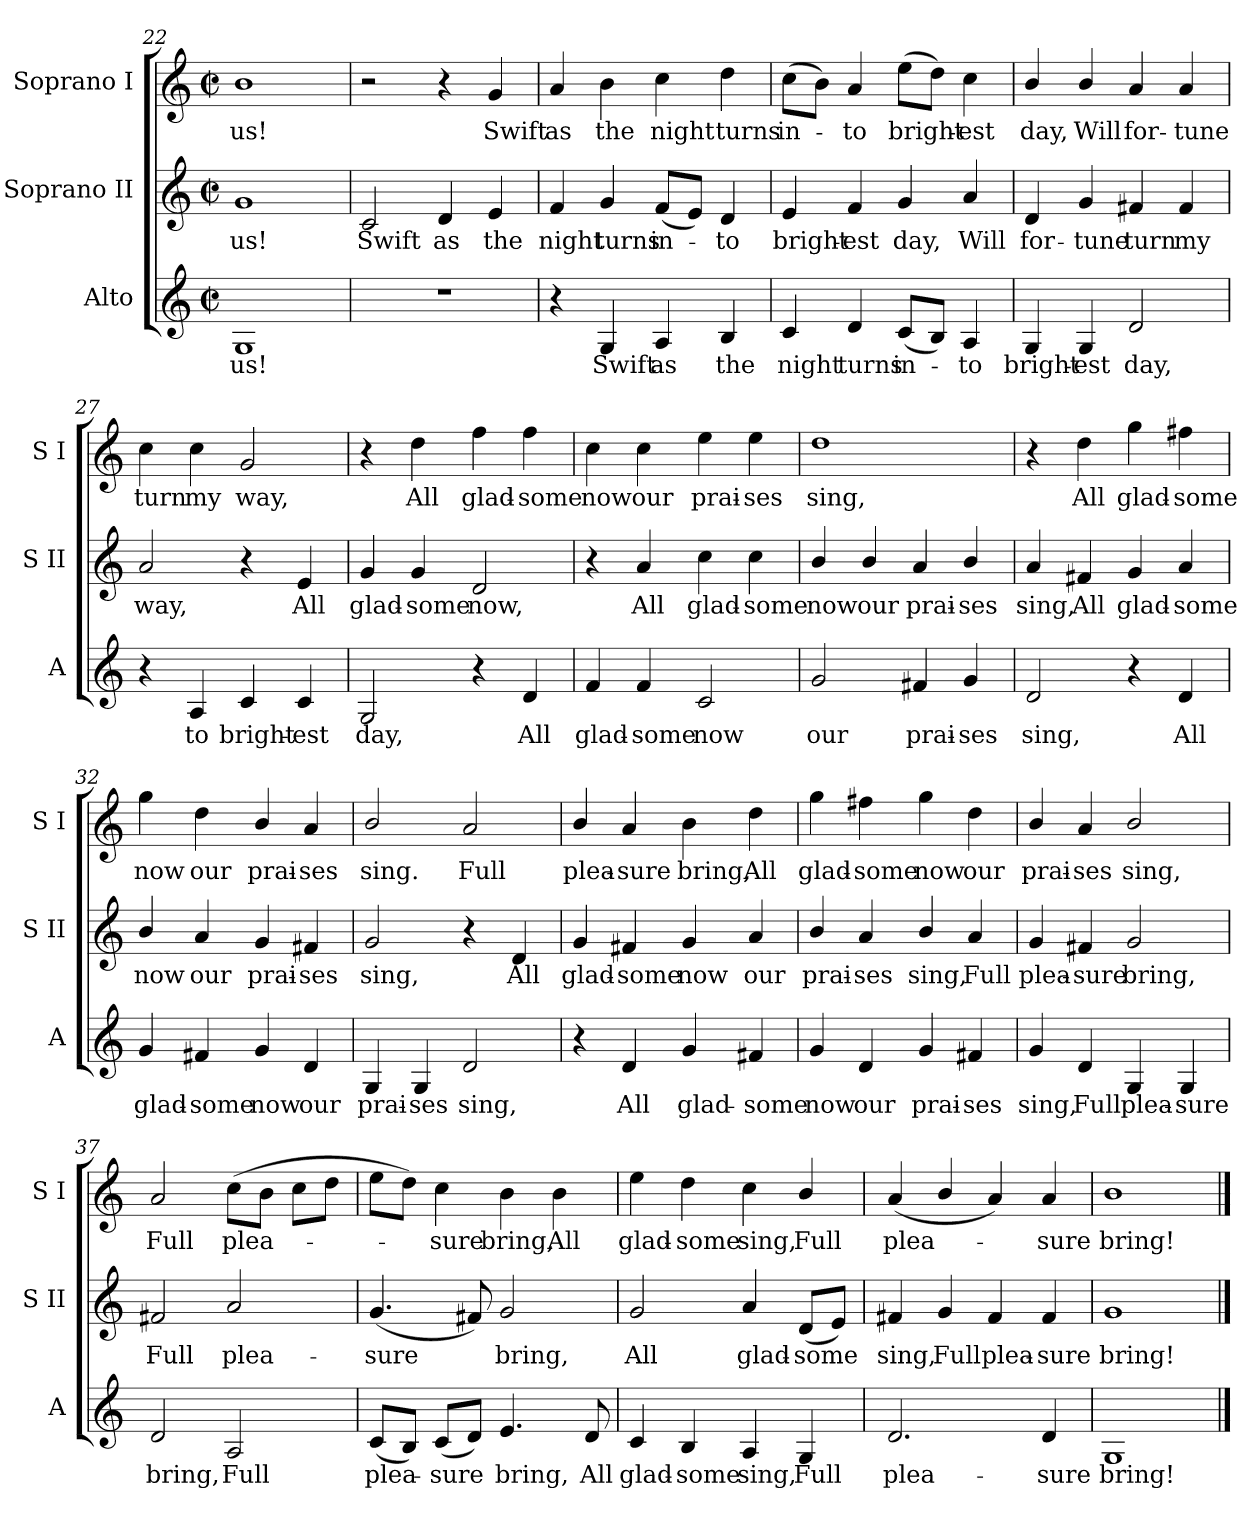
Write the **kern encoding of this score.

**kern	**text	**kern	**text	**kern	**text
*part3	*part3	*part2	*part2	*part1	*part1
*staff3	*staff3	*staff2	*staff2	*staff1	*staff1
*I"Alto	*	*I"Soprano II	*	*I"Soprano I	*
*I'A	*	*I'S II	*	*I'S I	*
*clefG2	*	*clefG2	*	*clefG2	*
*k[]	*	*k[]	*	*k[]	*
*C:	*	*C:	*	*C:	*
*M2/2	*	*M2/2	*	*M2/2	*
*met(c|)	*	*met(c|)	*	*met(c|)	*
=22	=22	=22	=22	=22	=22
!	!LO:LY:b	!	!LO:LY:b	!	!LO:LY:b
1G	us!	1g	us!	1b	us!
=23	=23	=23	=23	=23	=23
!	!	!	!LO:LY:b	!	!
1r	.	2c	Swift	2r	.
!	!	!	!LO:LY:b	!	!
.	.	4d	as	4r	.
!	!	!	!LO:LY:b	!	!LO:LY:b
.	.	4e	the	4g	Swift
!!LO:LB:g=z
=24	=24	=24	=24	=24	=24
!	!	!	!LO:LY:b	!	!LO:LY:b
4r	.	4f	night	4a	as
!	!LO:LY:b	!	!LO:LY:b	!	!LO:LY:b
4G	Swift	4g	turns	4b	the
!	!LO:LY:b	!	!LO:LY:b	!	!LO:LY:b
4A	as	(<8fL	in-	4cc	night
.	.	8eJ)	.	.	.
!	!LO:LY:b	!	!LO:LY:b	!	!LO:LY:b
4B	the	4d	to	4dd	turns
=25	=25	=25	=25	=25	=25
!	!LO:LY:b	!	!LO:LY:b	!	!LO:LY:b
4c	night	4e	bright-	(>8ccL	in-
.	.	.	.	8bJ)	.
!	!LO:LY:b	!	!LO:LY:b	!	!LO:LY:b
4d	turns	4f	-est	4a	to
!	!LO:LY:b	!	!LO:LY:b	!	!LO:LY:b
(<8cL	in-	4g	day,	(>8eeL	bright-
8BJ)	.	.	.	8ddJ)	.
!	!LO:LY:b	!	!LO:LY:b	!	!LO:LY:b
4A	to	4a	Will	4cc	est
=26	=26	=26	=26	=26	=26
!	!LO:LY:b	!	!LO:LY:b	!	!LO:LY:b
4G	bright-	4d	for-	4b/	day,
!	!LO:LY:b	!	!LO:LY:b	!	!LO:LY:b
4G	-est	4g	-tune	4b/	Will
!	!LO:LY:b	!	!LO:LY:b	!	!LO:LY:b
2d	day,	4f#X	turn	4a	for-
!	!	!	!LO:LY:b	!	!LO:LY:b
.	.	4f#	my	4a	-tune
=27	=27	=27	=27	=27	=27
!	!	!	!LO:LY:b	!	!LO:LY:b
4r	.	2a	way,	4cc	turn
!	!LO:LY:b	!	!	!	!LO:LY:b
4A	to	.	.	4cc	my
!	!LO:LY:b	!	!	!	!LO:LY:b
4c	bright-	4r	.	2g	way,
!	!LO:LY:b	!	!LO:LY:b	!	!
4c	-est	4e	All	.	.
!!LO:LB:g=z
=28	=28	=28	=28	=28	=28
!	!LO:LY:b	!	!LO:LY:b	!	!
2G	day,	4g	glad-	4r	.
!	!	!	!LO:LY:b	!	!LO:LY:b
.	.	4g	-some	4dd	All
!	!	!	!LO:LY:b	!	!LO:LY:b
4r	.	2d	now,	4ff	glad-
!	!LO:LY:b	!	!	!	!LO:LY:b
4d	All	.	.	4ff	-some
=29	=29	=29	=29	=29	=29
!	!LO:LY:b	!	!	!	!LO:LY:b
4f	glad-	4r	.	4cc	now
!	!LO:LY:b	!	!LO:LY:b	!	!LO:LY:b
4f	-some	4a	All	4cc	our
!	!LO:LY:b	!	!LO:LY:b	!	!LO:LY:b
2c	now	4cc	glad-	4ee	prai-
!	!	!	!LO:LY:b	!	!LO:LY:b
.	.	4cc	-some	4ee	-ses
=30	=30	=30	=30	=30	=30
!	!LO:LY:b	!	!LO:LY:b	!	!LO:LY:b
2g	our	4b/	now	1dd	sing,
!	!	!	!LO:LY:b	!	!
.	.	4b/	our	.	.
!	!LO:LY:b	!	!LO:LY:b	!	!
4f#X	prai-	4a	prai-	.	.
!	!LO:LY:b	!	!LO:LY:b	!	!
4g	-ses	4b/	-ses	.	.
=31	=31	=31	=31	=31	=31
!	!LO:LY:b	!	!LO:LY:b	!	!
2d	sing,	4a	sing,	4r	.
!	!	!	!LO:LY:b	!	!LO:LY:b
.	.	4f#X	All	4dd	All
!	!	!	!LO:LY:b	!	!LO:LY:b
4r	.	4g	glad-	4gg	glad-
!	!LO:LY:b	!	!LO:LY:b	!	!LO:LY:b
4d	All	4a	-some	4ff#X	-some
=32	=32	=32	=32	=32	=32
!	!LO:LY:b	!	!LO:LY:b	!	!LO:LY:b
4g	glad-	4b/	now	4gg	now
!	!LO:LY:b	!	!LO:LY:b	!	!LO:LY:b
4f#X	-some	4a	our	4dd	our
!	!LO:LY:b	!	!LO:LY:b	!	!LO:LY:b
4g	now	4g	prai-	4b/	prai-
!	!LO:LY:b	!	!LO:LY:b	!	!LO:LY:b
4d	our	4f#X	-ses	4a	-ses
!!LO:LB:g=z
=33	=33	=33	=33	=33	=33
!	!LO:LY:b	!	!LO:LY:b	!	!LO:LY:b
4G	prai-	2g	sing,	2b/	sing.
!	!LO:LY:b	!	!	!	!
4G	-ses	.	.	.	.
!	!LO:LY:b	!	!	!	!LO:LY:b
2d	sing,	4r	.	2a	Full
!	!	!	!LO:LY:b	!	!
.	.	4d	All	.	.
=34	=34	=34	=34	=34	=34
!	!	!	!LO:LY:b	!	!LO:LY:b
4r	.	4g	glad-	4b/	plea-
!	!LO:LY:b	!	!LO:LY:b	!	!LO:LY:b
4d	All	4f#X	-some	4a	-sure
!	!LO:LY:b	!	!LO:LY:b	!	!LO:LY:b
4g	glad-	4g	now	4b	bring,
!	!LO:LY:b	!	!LO:LY:b	!	!LO:LY:b
4f#X	-some	4a	our	4dd	All
=35	=35	=35	=35	=35	=35
!	!LO:LY:b	!	!LO:LY:b	!	!LO:LY:b
4g	now	4b/	prai-	4gg	glad-
!	!LO:LY:b	!	!LO:LY:b	!	!LO:LY:b
4d	our	4a	-ses	4ff#X	-some
!	!LO:LY:b	!	!LO:LY:b	!	!LO:LY:b
4g	prai-	4b/	sing,	4gg	now
!	!LO:LY:b	!	!LO:LY:b	!	!LO:LY:b
4f#X	-ses	4a	Full	4dd	our
=36	=36	=36	=36	=36	=36
!	!LO:LY:b	!	!LO:LY:b	!	!LO:LY:b
4g	sing,	4g	plea-	4b/	prai-
!	!LO:LY:b	!	!LO:LY:b	!	!LO:LY:b
4d	Full	4f#X	-sure	4a	-ses
!	!LO:LY:b	!	!LO:LY:b	!	!LO:LY:b
4G	plea-	2g	bring,	2b/	sing,
!	!LO:LY:b	!	!	!	!
4G	-sure	.	.	.	.
=37	=37	=37	=37	=37	=37
!	!LO:LY:b	!	!LO:LY:b	!	!LO:LY:b
2d	bring,	2f#X	Full	2a	Full
!	!LO:LY:b	!	!LO:LY:b	!	!LO:LY:b
2A	Full	2a	plea-	(>8ccL	plea-
.	.	.	.	8bJ	.
.	.	.	.	8ccL	.
.	.	.	.	8ddJ	.
!!LO:LB:g=z
=38	=38	=38	=38	=38	=38
!	!LO:LY:b	!	!LO:LY:b	!	!
(<8cL	plea-	(<4.g	-sure	8eeL	.
8BJ)	.	.	.	8ddJ)	.
!	!LO:LY:b	!	!	!	!LO:LY:b
(<8cL	sure	.	.	4cc	sure
8dJ)	.	8f#X)	.	.	.
!	!LO:LY:b	!	!LO:LY:b	!	!LO:LY:b
4.e	bring,	2g	bring,	4b	bring,
!	!	!	!	!	!LO:LY:b
.	.	.	.	4b	All
!	!LO:LY:b	!	!	!	!
8d	All	.	.	.	.
=39	=39	=39	=39	=39	=39
!	!LO:LY:b	!	!LO:LY:b	!	!LO:LY:b
4c	glad-	2g	All	4ee	glad-
!	!LO:LY:b	!	!	!	!LO:LY:b
4B	-some	.	.	4dd	-some
!	!LO:LY:b	!	!LO:LY:b	!	!LO:LY:b
4A	sing,	4a	glad-	4cc	sing,
!	!LO:LY:b	!	!LO:LY:b	!	!LO:LY:b
4G	Full	(<8dL	-some	4b/	Full
.	.	8eJ)	.	.	.
=40	=40	=40	=40	=40	=40
!	!LO:LY:b	!	!LO:LY:b	!	!LO:LY:b
2.d	plea-	4f#X	sing,	(<4a	plea-
!	!	!	!LO:LY:b	!	!
.	.	4g	Full	4b/	.
!	!	!	!LO:LY:b	!	!
.	.	4f#	plea-	4a)	.
!	!LO:LY:b	!	!LO:LY:b	!	!LO:LY:b
4d	-sure	4f#	-sure	4a	sure
=41	=41	=41	=41	=41	=41
!	!LO:LY:b	!	!LO:LY:b	!	!LO:LY:b
1G	bring!	1g	bring!	1b	bring!
==	==	==	==	==	==
*-	*-	*-	*-	*-	*-
